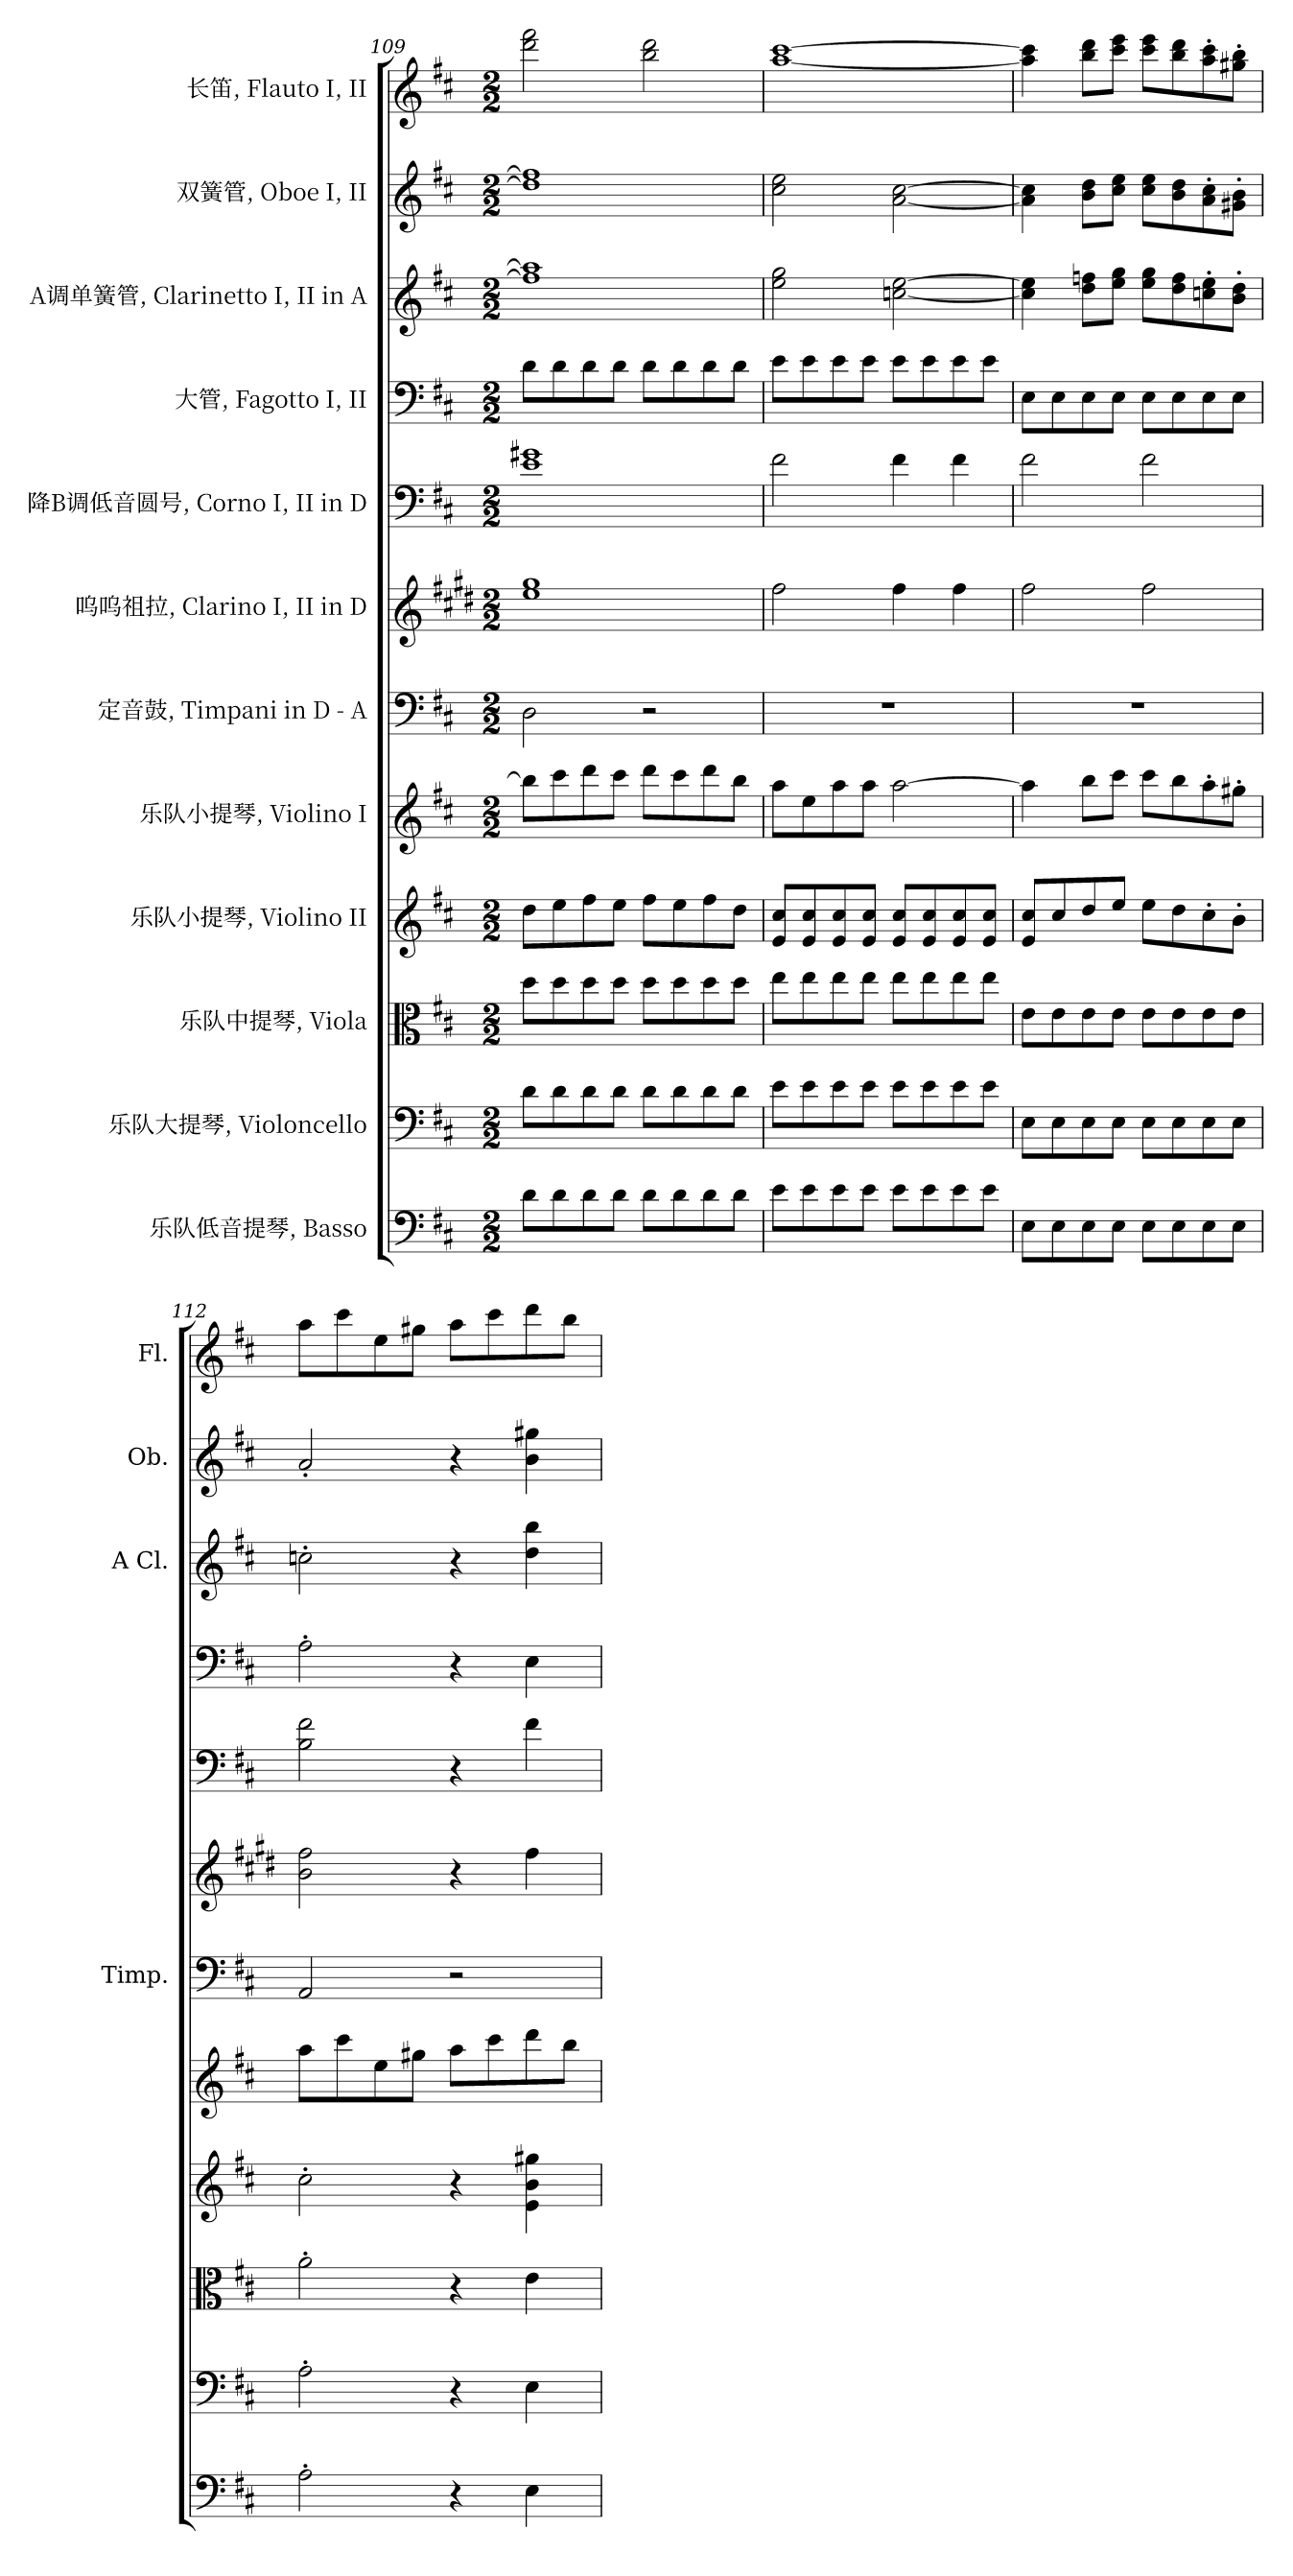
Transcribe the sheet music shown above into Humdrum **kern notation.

**kern	**kern	**kern	**kern	**kern	**kern	**kern	**kern	**kern	**kern	**kern	**kern
*part12	*part11	*part10	*part9	*part8	*part7	*part6	*part5	*part4	*part3	*part2	*part1
*staff12	*staff11	*staff10	*staff9	*staff8	*staff7	*staff6	*staff5	*staff4	*staff3	*staff2	*staff1
*I"乐队低音提琴, Basso	*I"乐队大提琴, Violoncello	*I"乐队中提琴, Viola	*I"乐队小提琴, Violino II	*I"乐队小提琴, Violino I	*I"定音鼓, Timpani in D - A	*I"呜呜祖拉, Clarino I, II in D	*I"降B调低音圆号, Corno I, II in D	*I"大管, Fagotto I, II	*I"A调单簧管, Clarinetto I, II in A	*I"双簧管, Oboe I, II	*I"长笛, Flauto I, II
*	*	*	*	*	*I'Timp.	*	*	*	*I'A Cl.	*I'Ob.	*I'Fl.
!!LO:PB:g=z
*clefF4	*clefF4	*clefC3	*clefG2	*clefG2	*clefF4	*clefG2	*clefF4	*clefF4	*clefG2	*clefG2	*clefG2
*ITrd7c12	*	*	*	*	*	*ITrd1c2	*ITrd1c2	*	*ITrd2c3	*	*
*k[f#c#]	*k[f#c#]	*k[f#c#]	*k[f#c#]	*k[f#c#]	*k[f#c#]	*k[f#c#]	*k[]	*k[f#c#]	*k[f#c#g#d#a#]	*k[f#c#]	*k[f#c#]
*M2/2	*M2/2	*M2/2	*M2/2	*M2/2	*M2/2	*M2/2	*M2/2	*M2/2	*M2/2	*M2/2	*M2/2
=109	=109	=109	=109	=109	=109	=109	=109	=109	=109	=109	=109
8D\L	8d\L	8dd\L	8dd\L	8bb\L]	2D\	1dd 1ff#	1d 1f#X	8d\L	1dd] 1ff#]	1dd] 1ff#]	2ddd\ 2fff#\
8D\	8d\	8dd\	8ee\	8ccc#\	.	.	.	8d\	.	.	.
8D\	8d\	8dd\	8ff#\	8ddd\	.	.	.	8d\	.	.	.
8D\J	8d\J	8dd\J	8ee\J	8ccc#\J	.	.	.	8d\J	.	.	.
8D\L	8d\L	8dd\L	8ff#\L	8ddd\L	2r	.	.	8d\L	.	.	2bb\ 2ddd\
8D\	8d\	8dd\	8ee\	8ccc#\	.	.	.	8d\	.	.	.
8D\	8d\	8dd\	8ff#\	8ddd\	.	.	.	8d\	.	.	.
8D\J	8d\J	8dd\J	8dd\J	8bb\J	.	.	.	8d\J	.	.	.
=110	=110	=110	=110	=110	=110	=110	=110	=110	=110	=110	=110
8E\L	8e\L	8ee\L	8e/ 8cc#/L	8aa\L	1r	2ee\	2e\	8e\L	2cc#\ 2ee\	2cc#\ 2ee\	[1aa [1ccc#
8E\	8e\	8ee\	8e/ 8cc#/	8ee\	.	.	.	8e\	.	.	.
8E\	8e\	8ee\	8e/ 8cc#/	8aa\	.	.	.	8e\	.	.	.
8E\J	8e\J	8ee\J	8e/ 8cc#/J	8aa\J	.	.	.	8e\J	.	.	.
8E\L	8e\L	8ee\L	8e/ 8cc#/L	[2aa\	.	4ee\	4e\	8e\L	[2an\ [2cc#\	[2a\ [2cc#\	.
8E\	8e\	8ee\	8e/ 8cc#/	.	.	.	.	8e\	.	.	.
8E\	8e\	8ee\	8e/ 8cc#/	.	.	4ee\	4e\	8e\	.	.	.
8E\J	8e\J	8ee\J	8e/ 8cc#/J	.	.	.	.	8e\J	.	.	.
=111	=111	=111	=111	=111	=111	=111	=111	=111	=111	=111	=111
8EE\L	8E\L	8e\L	8e/ 8cc#/L	4aa\]	1r	2ee\	2e\	8E\L	4a\] 4cc#\]	4a\] 4cc#\]	4aa\] 4ccc#\]
8EE\	8E\	8e\	8cc#/	.	.	.	.	8E\	.	.	.
8EE\	8E\	8e\	8dd/	8bb\L	.	.	.	8E\	8b\ 8ddn\L	8b\ 8dd\L	8bb\ 8ddd\L
8EE\J	8E\J	8e\J	8ee/J	8ccc#\J	.	.	.	8E\J	8cc#\ 8ee\J	8cc#\ 8ee\J	8ccc#\ 8eee\J
8EE\L	8E\L	8e\L	8ee\L	8ccc#\L	.	2ee\	2e\	8E\L	8cc#\ 8ee\L	8cc#\ 8ee\L	8ccc#\ 8eee\L
8EE\	8E\	8e\	8dd\	8bb\	.	.	.	8E\	8b\ 8dd\	8b\ 8dd\	8bb\ 8ddd\
8EE\	8E\	8e\	8cc#'\	8aa'\	.	.	.	8E\	8an\' 8cc#\'	8a\' 8cc#\'	8aa\' 8ccc#\'
8EE\J	8E\J	8e\J	8b'\J	8gg#X'\J	.	.	.	8E\J	8g#\' 8b\'J	8g#X\' 8b\'J	8gg#X\' 8bb\'J
!!LO:PB:g=z
=112	=112	=112	=112	=112	=112	=112	=112	=112	=112	=112	=112
2AA'\	2A'\	2a'\	2cc#'\	8aa\L	2AA/	2a\ 2ee\	2A\ 2e\	2A'\	2an'\	2a'/	8aa\L
.	.	.	.	8ccc#\	.	.	.	.	.	.	8ccc#\
.	.	.	.	8ee\	.	.	.	.	.	.	8ee\
.	.	.	.	8gg#X\J	.	.	.	.	.	.	8gg#X\J
4r	4r	4r	4r	8aa\L	2r	4r	4r	4r	4r	4r	8aa\L
.	.	.	.	8ccc#\	.	.	.	.	.	.	8ccc#\
4EE\	4E\	4e\	4e\ 4b\ 4gg#X\	8ddd\	.	4ee\	4e\	4E\	4b\ 4gg#\	4b\ 4gg#X\	8ddd\
.	.	.	.	8bb\J	.	.	.	.	.	.	8bb\J
=	=	=	=	=	=	=	=	=	=	=	=
*-	*-	*-	*-	*-	*-	*-	*-	*-	*-	*-	*-
